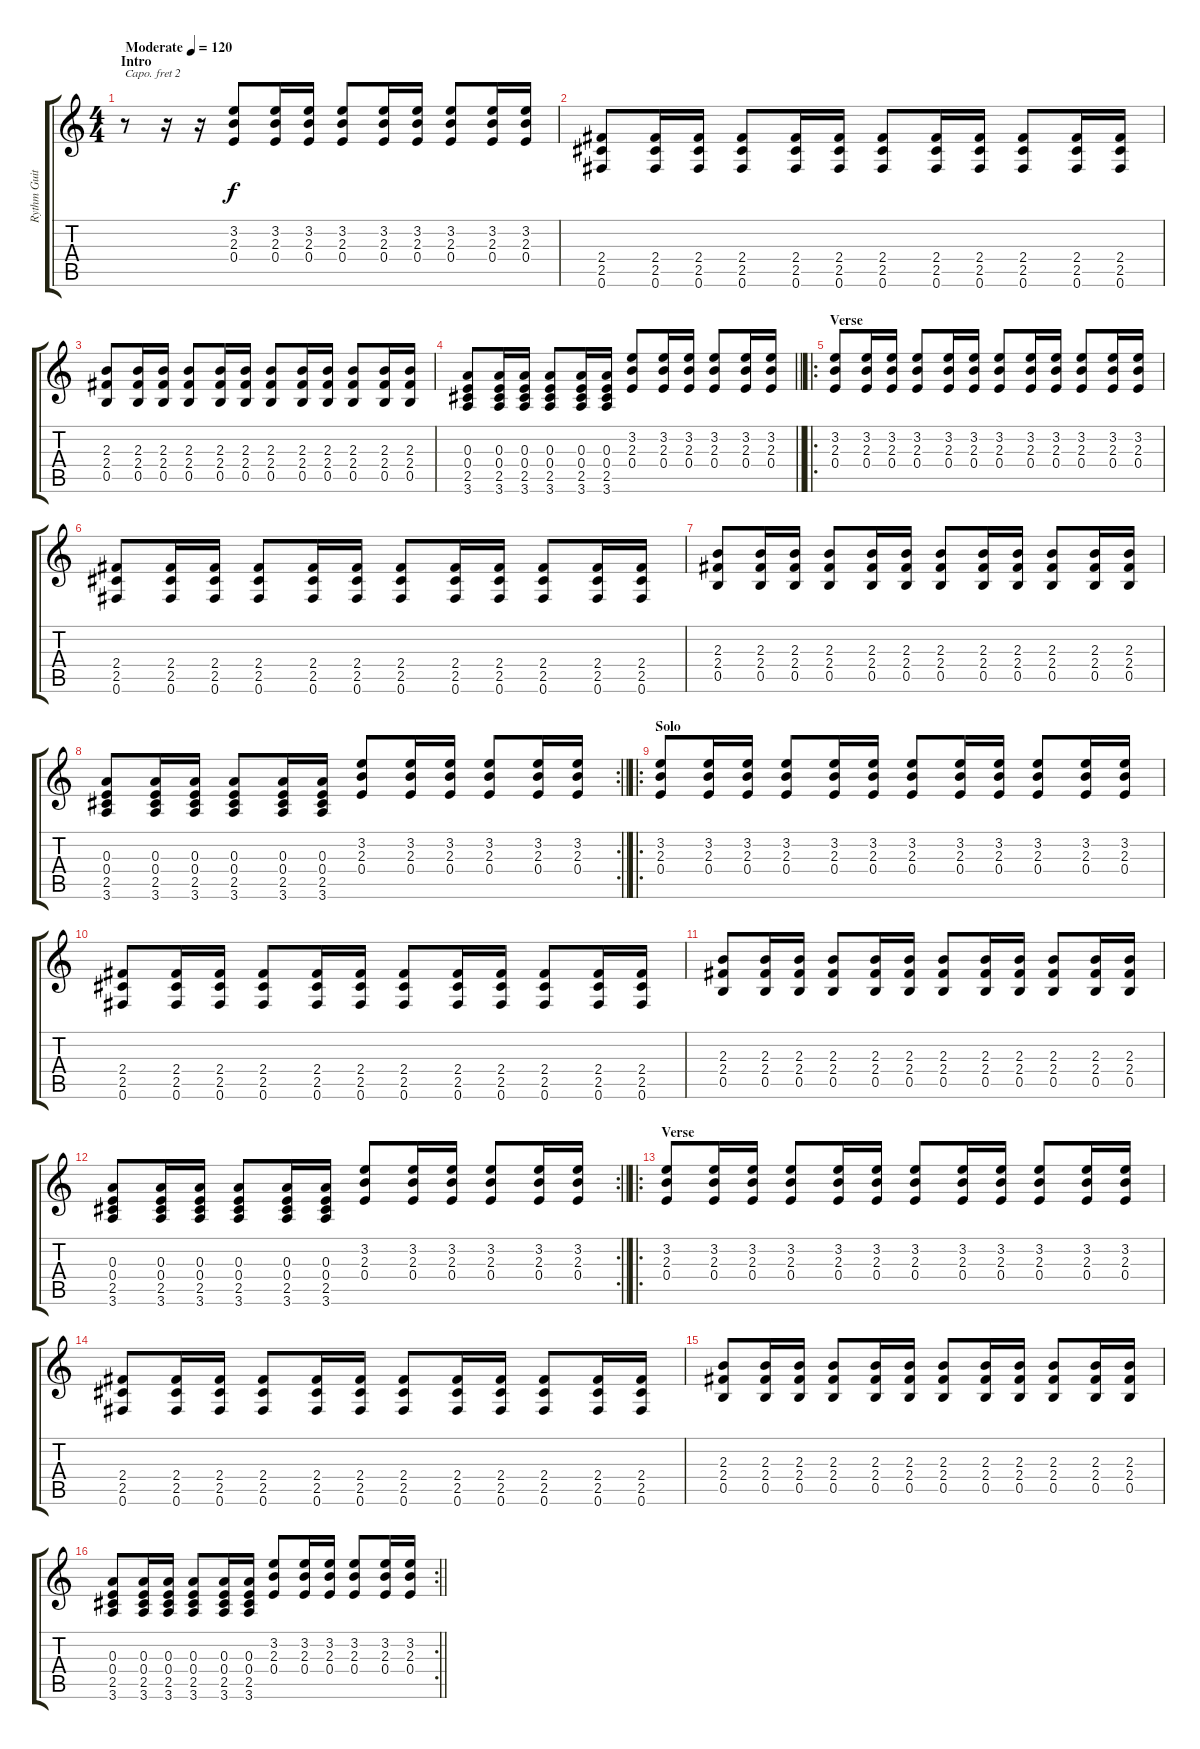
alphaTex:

\track ("Rythm Guitar" "Rythm Guit") {instrument acousticguitarsteel}
\staff {score tabs}
\capo 2
\tuning (E4 B3 G3 D3 A2 E2) {hide}
\ts (4 4)
\section ("" "Intro")
\tempo (120 "Moderate")
\clef g2
\ks c
r.8{dy f instrument acousticguitarsteel} r.16 r.16 (3.2 2.3 0.4).8 (3.2 2.3 0.4).16 (3.2 2.3 0.4).16 (3.2 2.3 0.4).8 (3.2 2.3 0.4).16 (3.2 2.3 0.4).16 (3.2 2.3 0.4).8 (3.2 2.3 0.4).16 (3.2 2.3 0.4).16 |
(2.4 2.5 0.6).8 (2.4 2.5 0.6).16 (2.4 2.5 0.6).16 (2.4 2.5 0.6).8 (2.4 2.5 0.6).16 (2.4 2.5 0.6).16 (2.4 2.5 0.6).8 (2.4 2.5 0.6).16 (2.4 2.5 0.6).16 (2.4 2.5 0.6).8 (2.4 2.5 0.6).16 (2.4 2.5 0.6).16 |
(2.3 2.4 0.5).8 (2.3 2.4 0.5).16 (2.3 2.4 0.5).16 (2.3 2.4 0.5).8 (2.3 2.4 0.5).16 (2.3 2.4 0.5).16 (2.3 2.4 0.5).8 (2.3 2.4 0.5).16 (2.3 2.4 0.5).16 (2.3 2.4 0.5).8 (2.3 2.4 0.5).16 (2.3 2.4 0.5).16 |
\barLineRight lightlight
(0.3 0.4 2.5 3.6).8 (0.3 0.4 2.5 3.6).16 (0.3 0.4 2.5 3.6).16 (0.3 0.4 2.5 3.6).8 (0.3 0.4 2.5 3.6).16 (0.3 0.4 2.5 3.6).16 (3.2 2.3 0.4).8 (3.2 2.3 0.4).16 (3.2 2.3 0.4).16 (3.2 2.3 0.4).8 (3.2 2.3 0.4).16 (3.2 2.3 0.4).16 |
\ro
\section ("" "Verse")
(3.2 2.3 0.4).8 (3.2 2.3 0.4).16 (3.2 2.3 0.4).16 (3.2 2.3 0.4).8 (3.2 2.3 0.4).16 (3.2 2.3 0.4).16 (3.2 2.3 0.4).8 (3.2 2.3 0.4).16 (3.2 2.3 0.4).16 (3.2 2.3 0.4).8 (3.2 2.3 0.4).16 (3.2 2.3 0.4).16 |
(2.4 2.5 0.6).8 (2.4 2.5 0.6).16 (2.4 2.5 0.6).16 (2.4 2.5 0.6).8 (2.4 2.5 0.6).16 (2.4 2.5 0.6).16 (2.4 2.5 0.6).8 (2.4 2.5 0.6).16 (2.4 2.5 0.6).16 (2.4 2.5 0.6).8 (2.4 2.5 0.6).16 (2.4 2.5 0.6).16 |
(2.3 2.4 0.5).8 (2.3 2.4 0.5).16 (2.3 2.4 0.5).16 (2.3 2.4 0.5).8 (2.3 2.4 0.5).16 (2.3 2.4 0.5).16 (2.3 2.4 0.5).8 (2.3 2.4 0.5).16 (2.3 2.4 0.5).16 (2.3 2.4 0.5).8 (2.3 2.4 0.5).16 (2.3 2.4 0.5).16 |
\rc 2
\barLineRight lightlight
(0.3 0.4 2.5 3.6).8 (0.3 0.4 2.5 3.6).16 (0.3 0.4 2.5 3.6).16 (0.3 0.4 2.5 3.6).8 (0.3 0.4 2.5 3.6).16 (0.3 0.4 2.5 3.6).16 (3.2 2.3 0.4).8 (3.2 2.3 0.4).16 (3.2 2.3 0.4).16 (3.2 2.3 0.4).8 (3.2 2.3 0.4).16 (3.2 2.3 0.4).16 |
\ro
\section ("" "Solo")
(3.2 2.3 0.4).8 (3.2 2.3 0.4).16 (3.2 2.3 0.4).16 (3.2 2.3 0.4).8 (3.2 2.3 0.4).16 (3.2 2.3 0.4).16 (3.2 2.3 0.4).8 (3.2 2.3 0.4).16 (3.2 2.3 0.4).16 (3.2 2.3 0.4).8 (3.2 2.3 0.4).16 (3.2 2.3 0.4).16 |
(2.4 2.5 0.6).8 (2.4 2.5 0.6).16 (2.4 2.5 0.6).16 (2.4 2.5 0.6).8 (2.4 2.5 0.6).16 (2.4 2.5 0.6).16 (2.4 2.5 0.6).8 (2.4 2.5 0.6).16 (2.4 2.5 0.6).16 (2.4 2.5 0.6).8 (2.4 2.5 0.6).16 (2.4 2.5 0.6).16 |
(2.3 2.4 0.5).8 (2.3 2.4 0.5).16 (2.3 2.4 0.5).16 (2.3 2.4 0.5).8 (2.3 2.4 0.5).16 (2.3 2.4 0.5).16 (2.3 2.4 0.5).8 (2.3 2.4 0.5).16 (2.3 2.4 0.5).16 (2.3 2.4 0.5).8 (2.3 2.4 0.5).16 (2.3 2.4 0.5).16 |
\rc 2
\barLineRight lightlight
(0.3 0.4 2.5 3.6).8 (0.3 0.4 2.5 3.6).16 (0.3 0.4 2.5 3.6).16 (0.3 0.4 2.5 3.6).8 (0.3 0.4 2.5 3.6).16 (0.3 0.4 2.5 3.6).16 (3.2 2.3 0.4).8 (3.2 2.3 0.4).16 (3.2 2.3 0.4).16 (3.2 2.3 0.4).8 (3.2 2.3 0.4).16 (3.2 2.3 0.4).16 |
\ro
\section ("" "Verse")
(3.2 2.3 0.4).8 (3.2 2.3 0.4).16 (3.2 2.3 0.4).16 (3.2 2.3 0.4).8 (3.2 2.3 0.4).16 (3.2 2.3 0.4).16 (3.2 2.3 0.4).8 (3.2 2.3 0.4).16 (3.2 2.3 0.4).16 (3.2 2.3 0.4).8 (3.2 2.3 0.4).16 (3.2 2.3 0.4).16 |
(2.4 2.5 0.6).8 (2.4 2.5 0.6).16 (2.4 2.5 0.6).16 (2.4 2.5 0.6).8 (2.4 2.5 0.6).16 (2.4 2.5 0.6).16 (2.4 2.5 0.6).8 (2.4 2.5 0.6).16 (2.4 2.5 0.6).16 (2.4 2.5 0.6).8 (2.4 2.5 0.6).16 (2.4 2.5 0.6).16 |
(2.3 2.4 0.5).8 (2.3 2.4 0.5).16 (2.3 2.4 0.5).16 (2.3 2.4 0.5).8 (2.3 2.4 0.5).16 (2.3 2.4 0.5).16 (2.3 2.4 0.5).8 (2.3 2.4 0.5).16 (2.3 2.4 0.5).16 (2.3 2.4 0.5).8 (2.3 2.4 0.5).16 (2.3 2.4 0.5).16 |
\rc 2
\barLineRight lightlight
(0.3 0.4 2.5 3.6).8 (0.3 0.4 2.5 3.6).16 (0.3 0.4 2.5 3.6).16 (0.3 0.4 2.5 3.6).8 (0.3 0.4 2.5 3.6).16 (0.3 0.4 2.5 3.6).16 (3.2 2.3 0.4).8 (3.2 2.3 0.4).16 (3.2 2.3 0.4).16 (3.2 2.3 0.4).8 (3.2 2.3 0.4).16 (3.2 2.3 0.4).16
